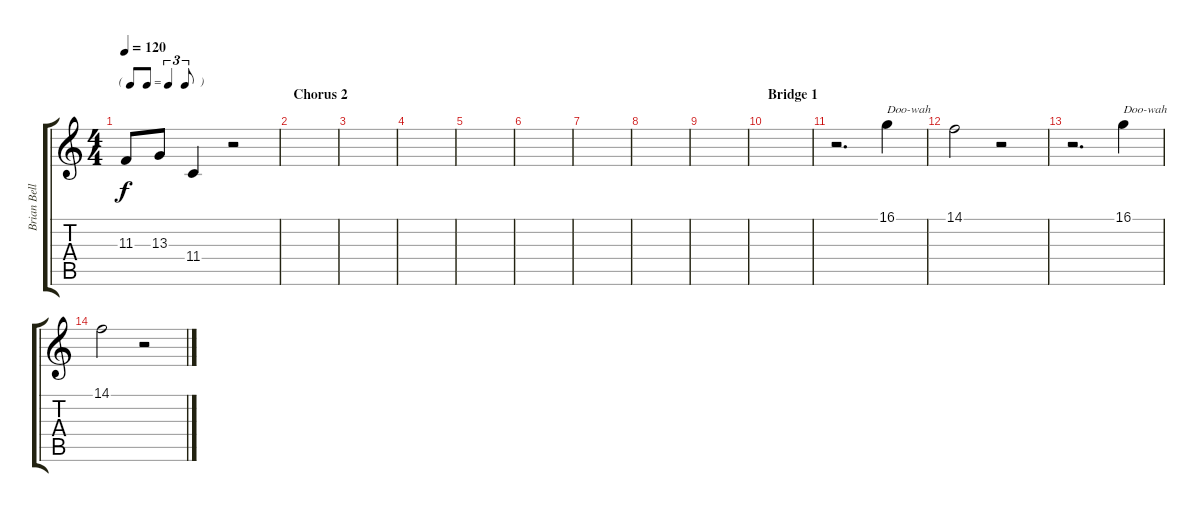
\track ("Brian Bell - Backup Vocals" "Brian Bell") {instrument clarinet}
\staff {score tabs}
\tuning (Eb4 Bb3 Gb3 Db3 Ab2 Eb2) {hide}
\ts (4 4)
\tf triplet8th
\tempo 120
\clef g2
\ks c
11.3.8{dy f} 13.3.8 11.4.4 r.2 |
\section ("" "Chorus 2")
|
|
|
|
|
|
|
|
\section ("" "Bridge 1")
|
r.2{d} 16.1.4{txt "Doo-wah" instrument voiceoohs} |
14.1.2 r.2 |
r.2{d} 16.1.4{txt "Doo-wah"} |
14.1.2 r.2
